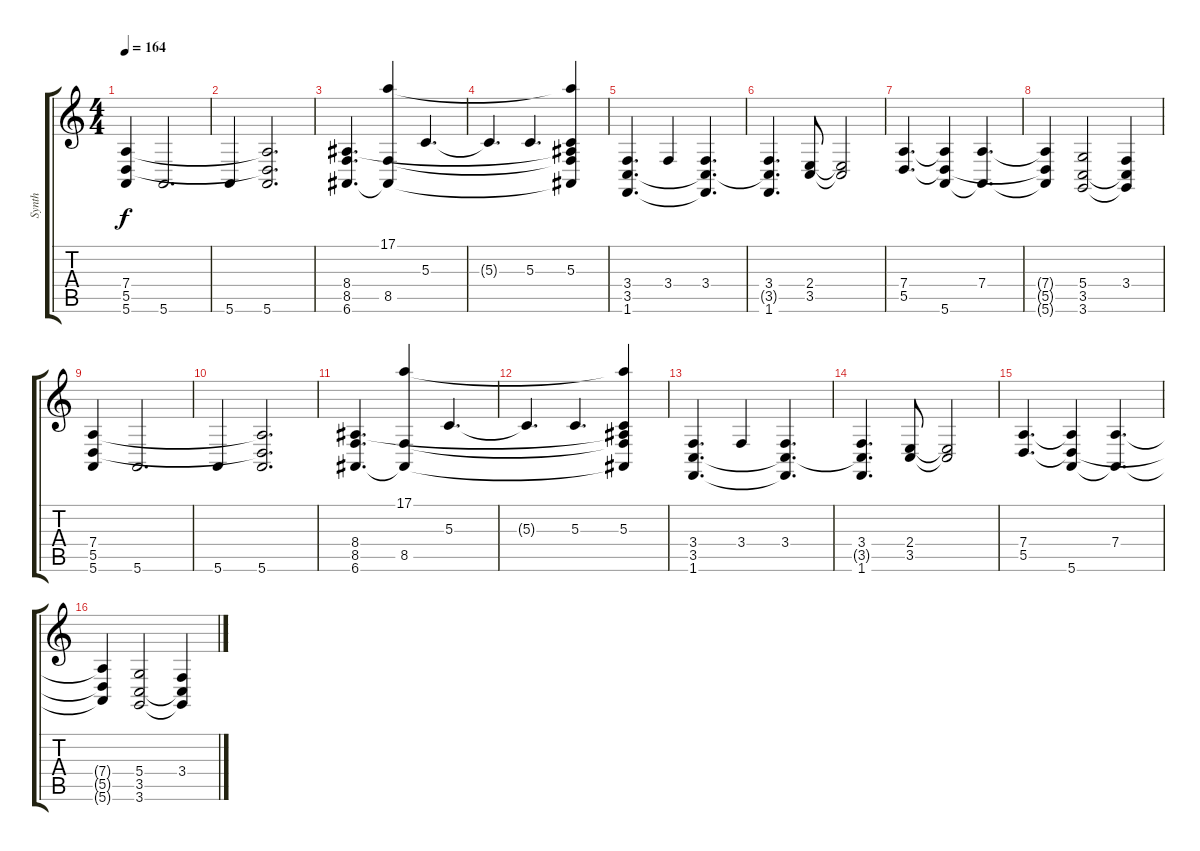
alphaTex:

\track ("Synth" "Synth") {instrument pad1newage}
\staff {score tabs}
\tuning (E4 B3 G3 D3 A2 E2) {hide}
\ts (4 4)
\section ("" "")
\tempo 164
\clef g2
\ks c
(7.4 5.5 5.6).4{dy f balance 12} 5.6.2{d} |
5.6.4 (7.4{t} 5.5{t} 5.6).2{d} |
(8.4 8.5 6.6).4{d} (17.1 8.5 6.6{t}).4 5.3.4{d} |
5.3{t}.4{d} 5.3.4{d} (17.1{t} 5.3 8.4{t} 8.5{t} 6.6{t}).4 |
(3.4 3.5 1.6).4{d} 3.4.4 (3.4 3.5{t} 1.6{t}).4{d} |
(3.4 3.5{t} 1.6).4{d} (2.4 3.5).8 (2.4{t} 3.5{t}).2 |
(7.4 5.5).4{d} (7.4{t} 5.5{t} 5.6).4 (7.4 5.6{t}).4{d} |
(7.4{t} 5.5{t} 5.6{t}).4 (5.4 3.5 3.6).2 (3.4 3.5{t} 3.6{t}).4 |
(7.4 5.5 5.6).4 5.6.2{d} |
5.6.4 (7.4{t} 5.5{t} 5.6).2{d} |
(8.4 8.5 6.6).4{d} (17.1 8.5 6.6{t}).4 5.3.4{d} |
5.3{t}.4{d} 5.3.4{d} (17.1{t} 5.3 8.4{t} 8.5{t} 6.6{t}).4 |
(3.4 3.5 1.6).4{d} 3.4.4 (3.4 3.5{t} 1.6{t}).4{d} |
(3.4 3.5{t} 1.6).4{d} (2.4 3.5).8 (2.4{t} 3.5{t}).2 |
(7.4 5.5).4{d} (7.4{t} 5.5{t} 5.6).4 (7.4 5.6{t}).4{d} |
(7.4{t} 5.5{t} 5.6{t}).4 (5.4 3.5 3.6).2 (3.4 3.5{t} 3.6{t}).4
